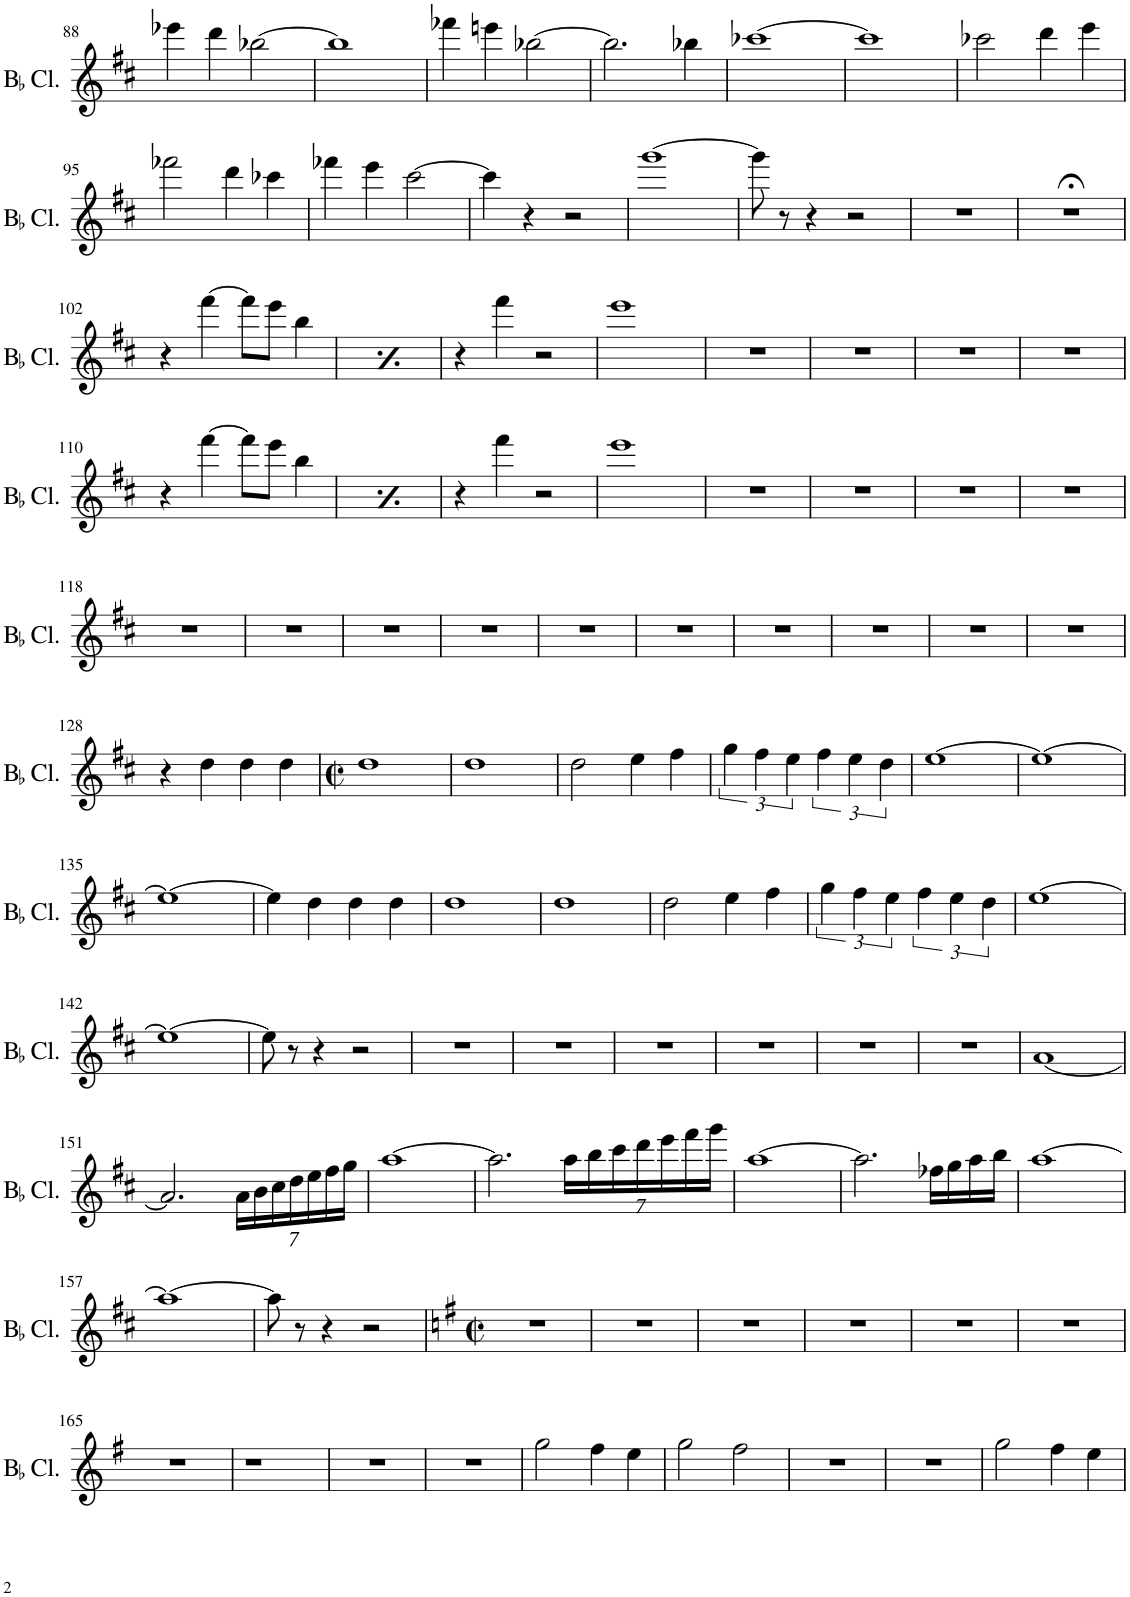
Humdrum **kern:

**kern
*part1
*staff1
*I"BaccidentalFlat Clarinet
*I'BaccidentalFlat Cl.
!!LO:PB:g=z
*clefG2
*Trd1c2
*k[f#c#]
*M4/4
*met(c|)
=88
4eee-X\
4ddd\
[2bb-X\
=89
1bb-]
=90
4fff-X\
4eeen\
[2bb-X\
=91
2.bb-\]
4bb-X\
=92
[1ccc-X
=93
1ccc-]
=94
2ccc-X\
4ddd\
4eee\
!!LO:LB:g=z
=95
2fff-X\
4ddd\
4ccc-X\
=96
4fff-X\
4eee\
[2ccc#\
=97
4ccc#\]
4r
2r
=98
[1ggg
=99
8ggg\]
8r
4r
2r
=100
1r
=101
1r;<
!!LO:LB:g=z
=102
4r
[4fff#\
8fff#\L]
8eee\J
4bb\
=103
4r
[4fff#\
8fff#\L]
8eee\J
4bb\
=104
4r
4fff#\
2r
=105
1eee
=106
1r
=107
1r
=108
1r
=109
1r
!!LO:LB:g=z
=110
4r
[4fff#\
8fff#\L]
8eee\J
4bb\
=111
4r
[4fff#\
8fff#\L]
8eee\J
4bb\
=112
4r
4fff#\
2r
=113
1eee
=114
1r
=115
1r
=116
1r
=117
1r
!!LO:LB:g=z
=118
1r
=119
1r
=120
1r
=121
1r
=122
1r
=123
1r
=124
1r
=125
1r
=126
1r
=127
1r
!!LO:LB:g=z
=128
4r
4dd\
4dd\
4dd\
=129
*M4/4
*met(c|)
1dd
=130
1dd
=131
2dd\
4ee\
4ff#\
=132
6gg\
6ff#\
6ee\
6ff#\
6ee\
6dd\
=133
[1ee
=134
1ee_
!!LO:LB:g=z
=135
1ee_
=136
4ee\]
4dd\
4dd\
4dd\
=137
1dd
=138
1dd
=139
2dd\
4ee\
4ff#\
=140
6gg\
6ff#\
6ee\
6ff#\
6ee\
6dd\
=141
[1ee
!!LO:LB:g=z
=142
1ee_
=143
8ee\]
8r
4r
2r
=144
1r
=145
1r
=146
1r
=147
1r
=148
1r
=149
1r
=150
[1a
!!LO:LB:g=z
=151
2.a/]
*Xbrackettup
28a\LL
28b\
28cc#\
28dd\
28ee\
28ff#\
28gg\JJ
=152
[1aa
=153
2.aa\]
28aa\LL
28bb\
28ccc#\
28ddd\
28eee\
28fff#\
28ggg\JJ
=154
[1aa
=155
2.aa\]
16ff-X\LL
16gg\
16aa\
16bb\JJ
=156
[1aa
!!LO:LB:g=z
=157
1aa_
=158
8aa\]
8r
4r
2r
=159
*k[f#]
*M4/4
*met(c|)
1r
=160
1r
=161
1r
=162
1r
=163
1r
=164
1r
!!LO:LB:g=z
=165
1r
=166
1r
=167
1r
=168
1r
=169
2gg\
4ff#\
4ee\
=170
2gg\
2ff#\
=171
1r
=172
1r
=173
2gg\
4ff#\
4ee\
=
*-
